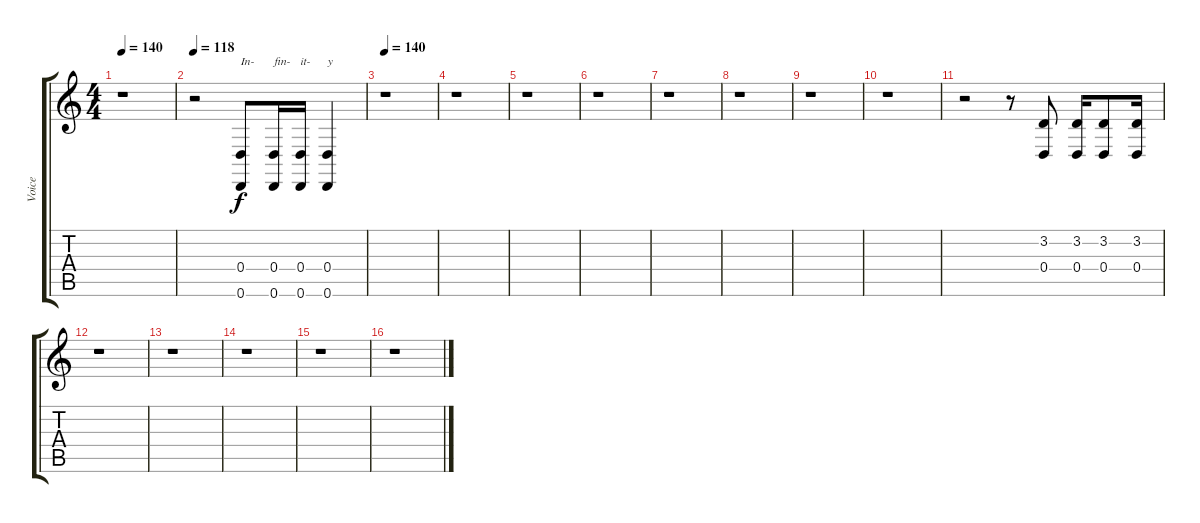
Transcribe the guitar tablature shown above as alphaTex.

\track ("Voice" "Voice") {instrument lead6voice}
\staff {score tabs}
\tuning (E4 B3 G3 D3 A2 D2) {hide}
\ts (4 4)
\tempo 140
\clef g2
\ks c
r.1{dy f} |
\tempo 118
r.2 (0.4 0.6).8{txt "In-"} (0.4 0.6).16{txt "fin-"} (0.4 0.6).16{txt "it-"} (0.4 0.6).4{txt "y"} |
\tempo 140
r.1 |
r.1 |
r.1 |
r.1 |
r.1 |
r.1 |
r.1 |
r.1 |
r.2{volume 16 instrument lead5charang} r.8 (3.2 0.4).8 (3.2 0.4).16 (3.2 0.4).8 (3.2 0.4).16 |
r.1 |
r.1 |
r.1 |
r.1 |
r.1
